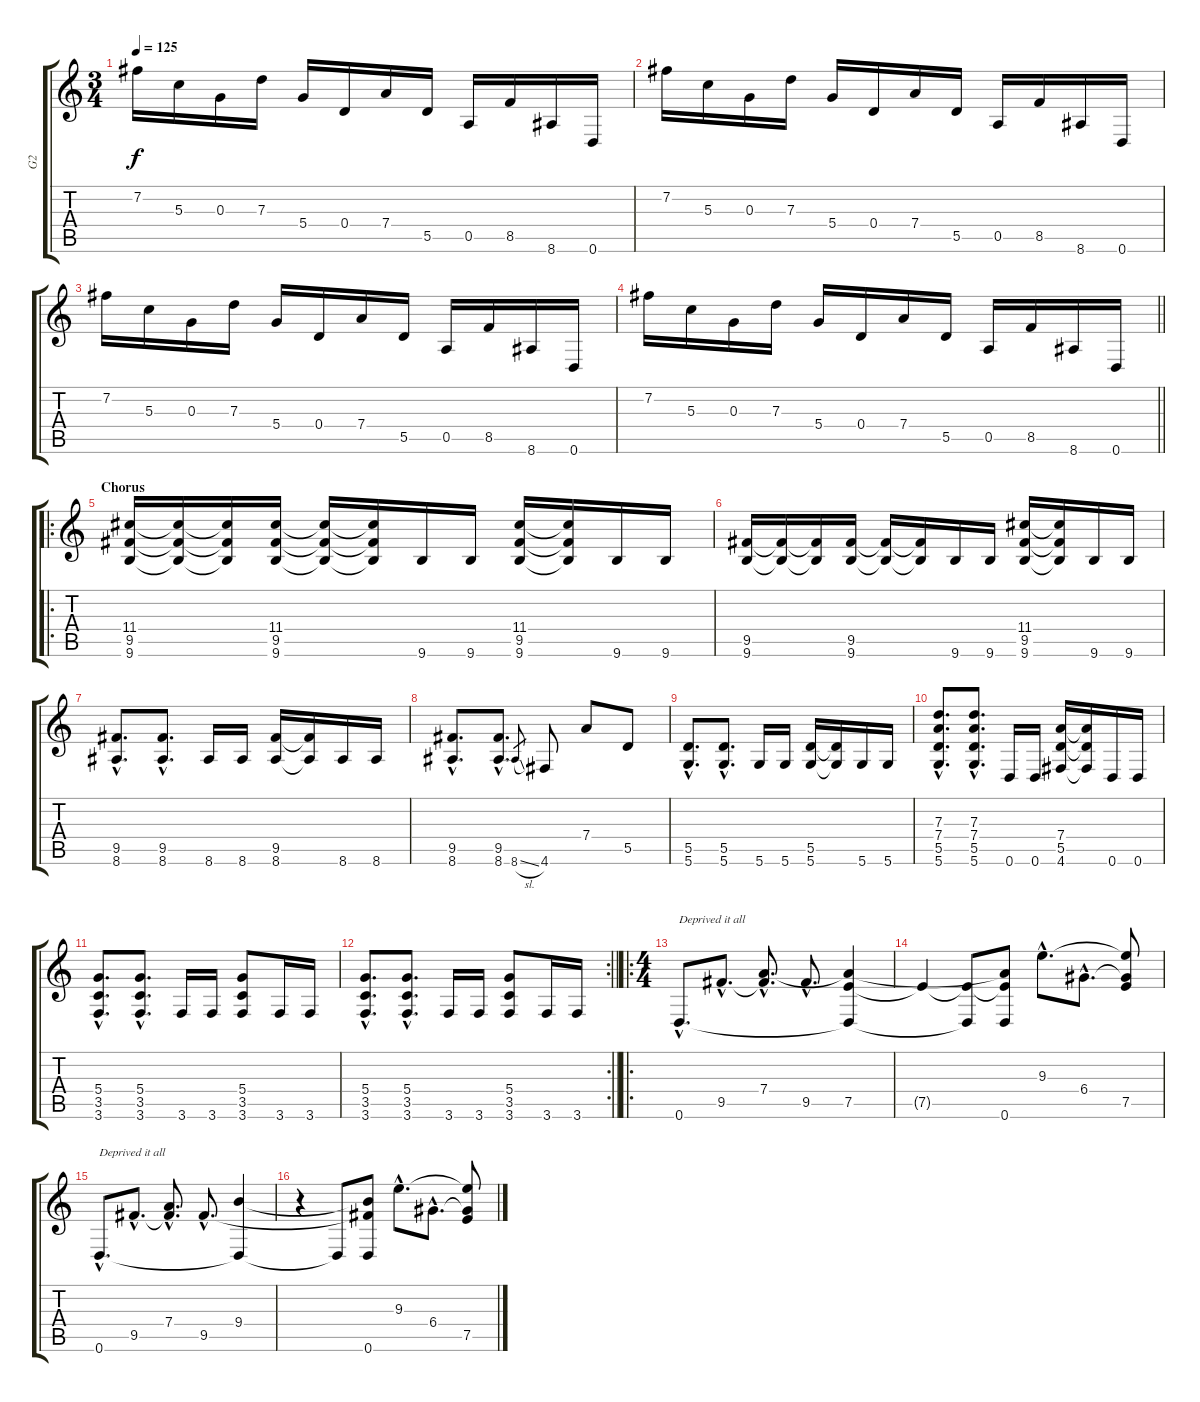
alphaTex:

\track ("G2" "G2") {instrument overdrivenguitar}
\staff {score tabs}
\tuning (E4 B3 G3 D3 A2 D2) {hide}
\ts (3 4)
\tempo 125
\clef g2
\ks c
7.2.16{dy f} 5.3.16 0.3.16 7.3.16 5.4.16 0.4.16 7.4.16 5.5.16 0.5.16 8.5.16 8.6.16 0.6.16 |
7.2.16 5.3.16 0.3.16 7.3.16 5.4.16 0.4.16 7.4.16 5.5.16 0.5.16 8.5.16 8.6.16 0.6.16 |
7.2.16 5.3.16 0.3.16 7.3.16 5.4.16 0.4.16 7.4.16 5.5.16 0.5.16 8.5.16 8.6.16 0.6.16 |
\barLineRight lightlight
7.2.16 5.3.16 0.3.16 7.3.16 5.4.16 0.4.16 7.4.16 5.5.16 0.5.16 8.5.16 8.6.16 0.6.16 |
\ro
\section ("" "Chorus")
(11.4 9.5 9.6).16 (11.4{t} 9.5{t} 9.6{t}).16 (11.4{t} 9.5{t} 9.6{t}).16 (11.4 9.5 9.6).16 (11.4{t} 9.5{t} 9.6{t}).16 (11.4{t} 9.5{t} 9.6{t}).16 9.6.16 9.6.16 (11.4 9.5 9.6).16 (11.4{t} 9.5{t} 9.6{t}).16 9.6.16 9.6.16 |
(9.5 9.6).16 (9.5{t} 9.6{t}).16 (9.5{t} 9.6{t}).16 (9.5 9.6).16 (9.5{t} 9.6{t}).16 (9.5{t} 9.6{t}).16 9.6.16 9.6.16 (11.4 9.5 9.6).16 (11.4{t} 9.5{t} 9.6{t}).16 9.6.16 9.6.16 |
(9.5{hac} 8.6{hac}).8{d} (9.5{hac} 8.6{hac}).8{d} 8.6.16 8.6.16 (9.5 8.6).16 (9.5{t} 8.6{t}).16 8.6.16 8.6.16 |
(9.5{hac} 8.6{hac}).8{d} (9.5{hac} 8.6{hac}).8{d} 8.6{sl}.8{gr} 4.6.8 7.4.8 5.5.8 |
(5.5{hac} 5.6{hac}).8{d} (5.5{hac} 5.6{hac}).8{d} 5.6.16 5.6.16 (5.5 5.6).16 (5.5{t} 5.6{t}).16 5.6.16 5.6.16 |
(7.3{hac} 7.4{hac} 5.5{hac} 5.6{hac}).8{d} (7.3{hac} 7.4{hac} 5.5{hac} 5.6{hac}).8{d} 0.6.16 0.6.16 (7.4 5.5 4.6).16 (7.4{t} 5.5{t} 4.6{t}).16 0.6.16 0.6.16 |
(5.4{hac} 3.5{hac} 3.6{hac}).8{d} (5.4{hac} 3.5{hac} 3.6{hac}).8{d} 3.6.16 3.6.16 (5.4 3.5 3.6).8 3.6.16 3.6.16 |
\rc 2
\barLineRight lightlight
(5.4{hac} 3.5{hac} 3.6{hac}).8{d} (5.4{hac} 3.5{hac} 3.6{hac}).8{d} 3.6.16 3.6.16 (5.4 3.5 3.6).8 3.6.16 3.6.16 |
\ro
\ts (4 4)
\section ("" "")
0.6{hac}.8{d txt "Deprived it all"} 9.5{hac}.8{d} (7.4{hac} 9.5{hac t}).8{d} 9.5{hac}.8{d} (7.4{t} 7.5 0.6{t}).4 |
7.5{t}.4 (7.5{t} 0.6{t}).8 (7.4{t} 7.5{t} 0.6).8 9.3{hac}.8{d} 6.4{hac}.8{d} (9.3{t} 6.4{t} 7.5).8 |
0.6{hac}.8{d txt "Deprived it all"} 9.5{hac}.8{d} (7.4{hac} 9.5{hac t}).8{d} 9.5{hac}.8{d} (9.4 0.6{t}).4 |
r.4 0.6{t}.8 (9.4{t} 9.5{t} 0.6).8 9.3{hac}.8{d} 6.4{hac}.8{d} (9.3{t} 6.4{t} 7.5).8
